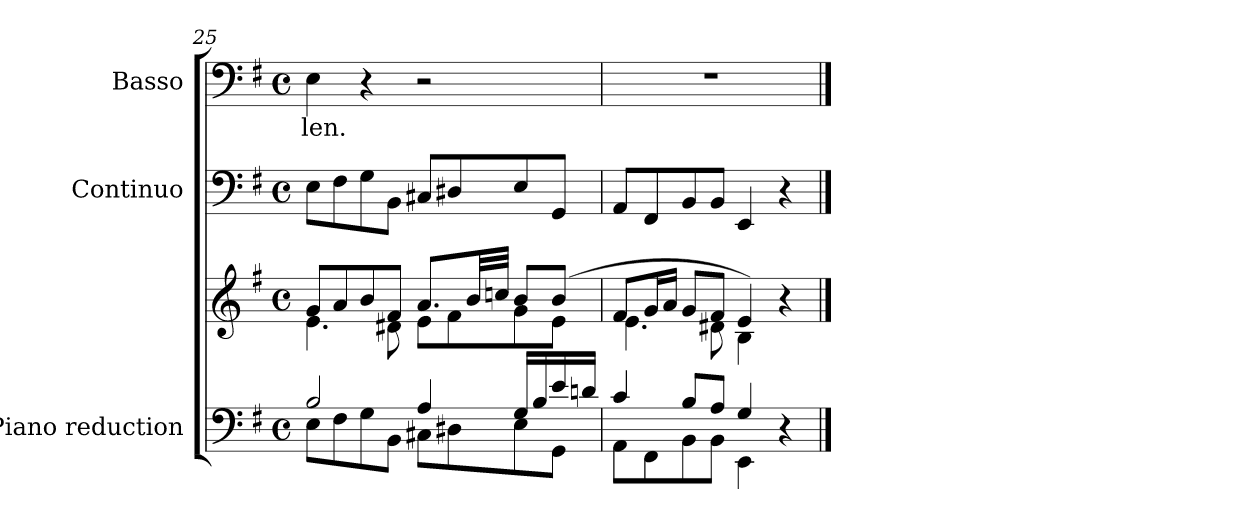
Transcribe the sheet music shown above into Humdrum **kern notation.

**kern	**kern	**kern	**kern	**text
*part3	*part3	*part2	*part1	*part1
*staff4	*staff3	*staff2	*staff1	*staff1
*I"Piano reduction	*	*I"Continuo	*I"Basso	*
*I'Pno	*	*	*	*
*clefF4	*clefG2	*clefF4	*clefF4	*
*k[f#]	*k[f#]	*k[f#]	*k[f#]	*
*M4/4	*M4/4	*M4/4	*M4/4	*
*met(c)	*met(c)	*met(c)	*met(c)	*
=25	=25	=25	=25	=25
*^	*^	*	*	*
!	!	!	!	!	!	!LO:LY:b
2B/	8E\L	8g/L	4.e\	8E\L	4E\	-len.
.	8F#\	8a/	.	8F#\	.	.
.	8G\	8b/	.	8G\	4r	.
.	8BB\J	8f#/J	8d#X\	8BB\J	.	.
4A/	8C#X\L	8.a/L	8e\L	8C#X/L	2r	.
.	8D#X\	.	8f#\	8D#X/	.	.
.	.	32b/LL	.	.	.	.
.	.	32ccn/JJJ	.	.	.	.
16G/LL	8E\	8b/L	8g\	8E/	.	.
16B/	.	.	.	.	.	.
16e/	8GG\J	(>8b/J	8e\J	8GG/J	.	.
16dn/JJ	.	.	.	.	.	.
=26	=26	=26	=26	=26	=26	=26
4c/	8AA\L	8f#/L	4.e\	8AA/L	1r	.
.	8FF#\	16g/L	.	8FF#/	.	.
.	.	16a/JJ	.	.	.	.
8B/L	8BB\	8g/L	.	8BB/	.	.
8A/J	8BB\J	8f#/J	8d#X\	8BB/J	.	.
4G/	4EE\	4e/)	4B\	4EE/	.	.
4r	4ryy	4r	4ryy	4r	.	.
*v	*v	*	*	*	*	*
*	*v	*v	*	*	*
==	==	==	==	==
*-	*-	*-	*-	*-
